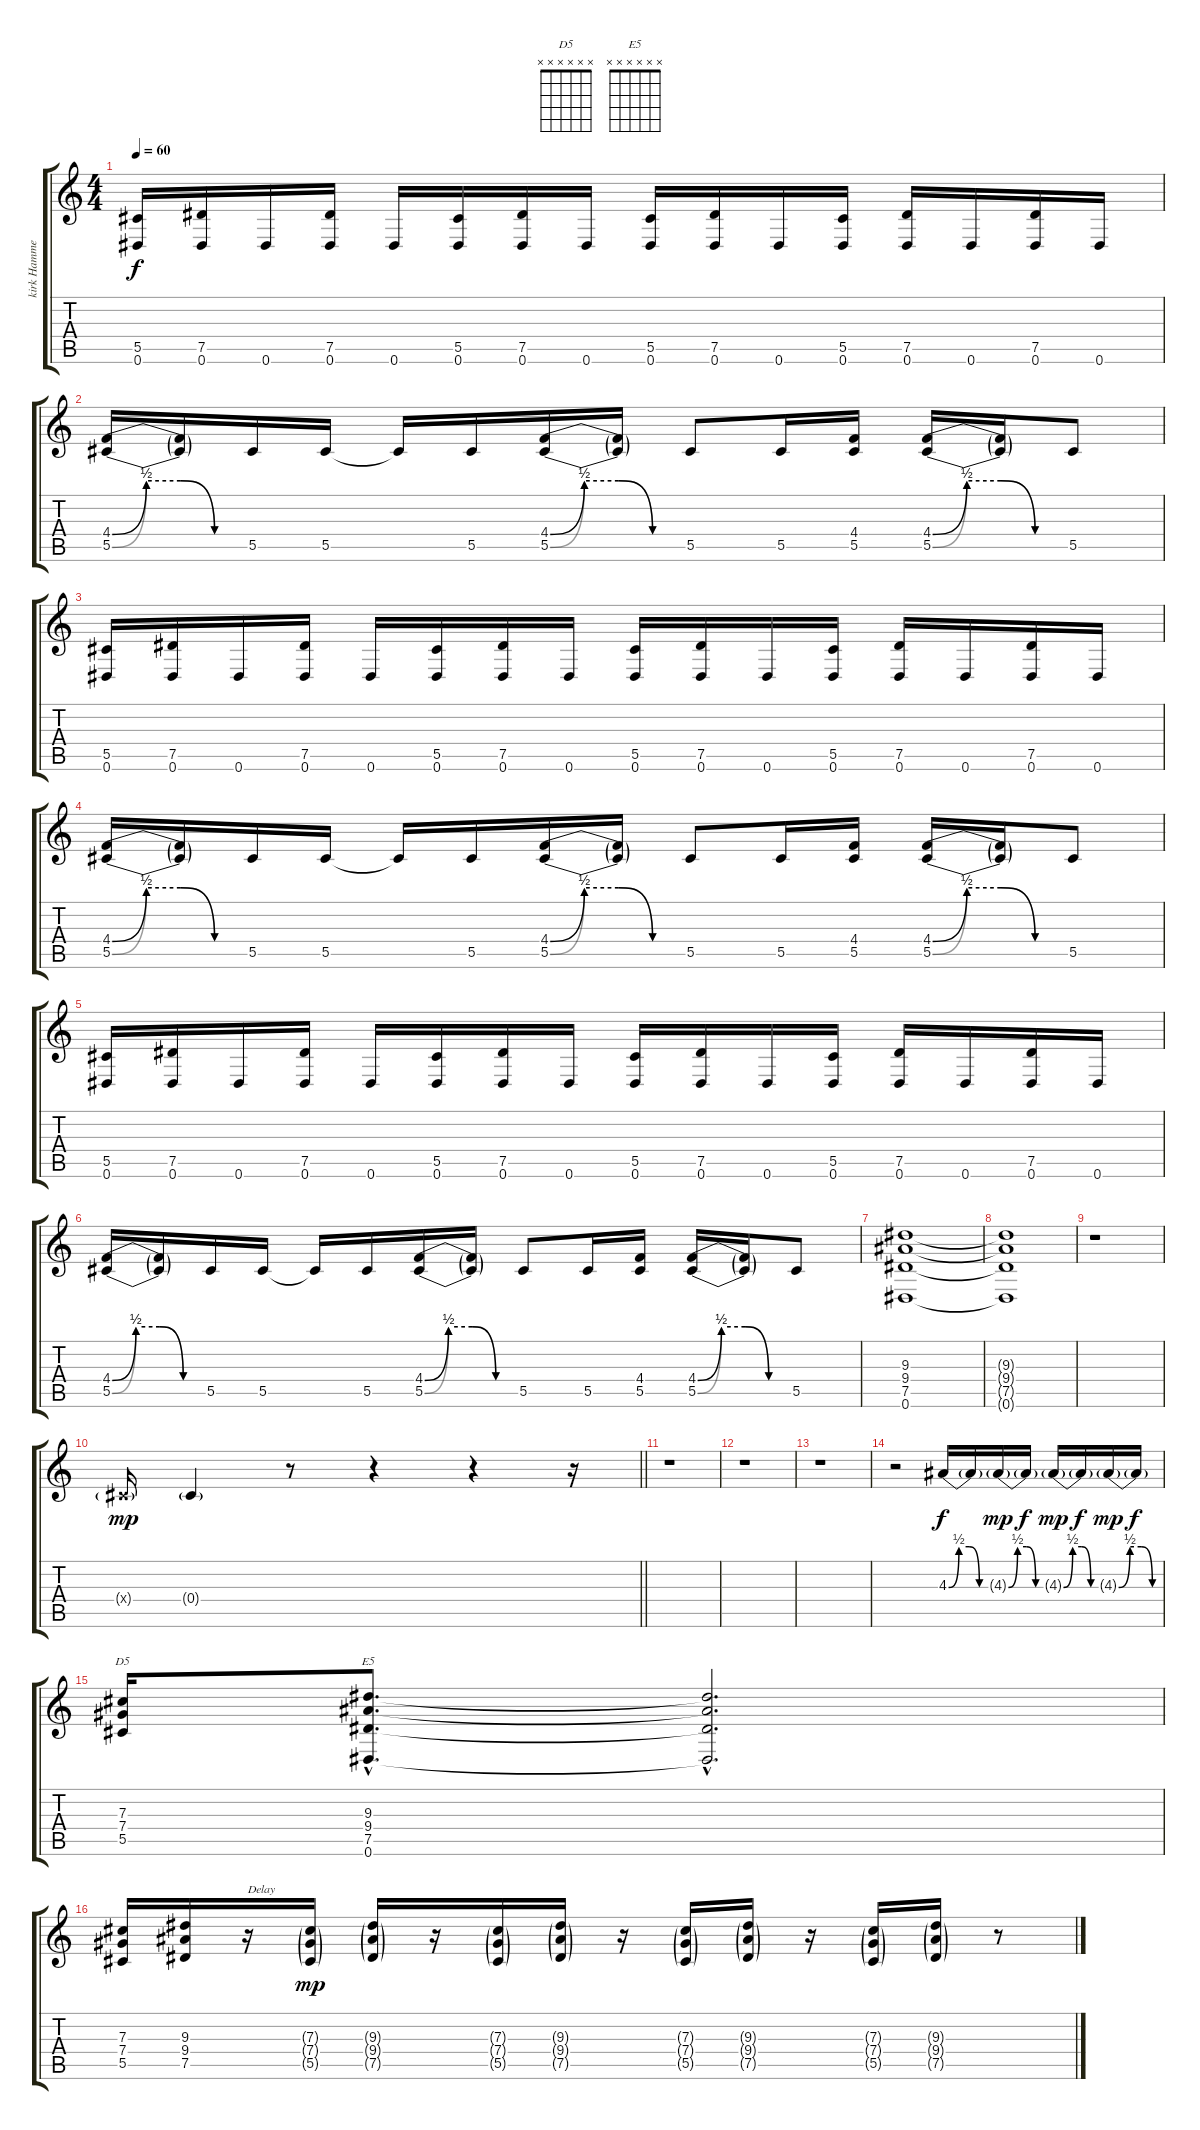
\track ("kirk Hammet" "kirk Hamme") {instrument distortionguitar}
\staff {score tabs}
\tuning (Eb4 Bb3 Gb3 Db3 Ab2 Eb2) {hide}
\chord ("D5" x x x x x x)
\chord ("E5" x x x x x x)
\ts (4 4)
\tempo 60
\clef g2
\ks c
(5.5 0.6).16{dy f} (7.5 0.6).16 0.6.16 (7.5 0.6).16 0.6.16 (5.5 0.6).16 (7.5 0.6).16 0.6.16 (5.5 0.6).16 (7.5 0.6).16 0.6.16 (5.5 0.6).16 (7.5 0.6).16 0.6.16 (7.5 0.6).16 0.6.16 |
(4.4{be (custom 0 0 15 2 30 2 45 0 60 0)} 5.5{be (custom 0 0 15 2 30 2 45 0 60 0)}).16 (4.4{t} 5.5{t}).16 5.5.16 5.5.16 5.5{t}.16 5.5.16 (4.4{be (custom 0 0 15 2 30 2 45 0 60 0)} 5.5{be (custom 0 0 15 2 30 2 45 0 60 0)}).16 (4.4{t} 5.5{t}).16 5.5.8 5.5.16 (4.4 5.5).16 (4.4{be (custom 0 0 15 2 30 2 45 0 60 0)} 5.5{be (custom 0 0 15 2 30 2 45 0 60 0)}).16 (4.4{t} 5.5{t}).16 5.5.8 |
(5.5 0.6).16 (7.5 0.6).16 0.6.16 (7.5 0.6).16 0.6.16 (5.5 0.6).16 (7.5 0.6).16 0.6.16 (5.5 0.6).16 (7.5 0.6).16 0.6.16 (5.5 0.6).16 (7.5 0.6).16 0.6.16 (7.5 0.6).16 0.6.16 |
(4.4{be (custom 0 0 15 2 30 2 45 0 60 0)} 5.5{be (custom 0 0 15 2 30 2 45 0 60 0)}).16 (4.4{t} 5.5{t}).16 5.5.16 5.5.16 5.5{t}.16 5.5.16 (4.4{be (custom 0 0 15 2 30 2 45 0 60 0)} 5.5{be (custom 0 0 15 2 30 2 45 0 60 0)}).16 (4.4{t} 5.5{t}).16 5.5.8 5.5.16 (4.4 5.5).16 (4.4{be (custom 0 0 15 2 30 2 45 0 60 0)} 5.5{be (custom 0 0 15 2 30 2 45 0 60 0)}).16 (4.4{t} 5.5{t}).16 5.5.8 |
(5.5 0.6).16 (7.5 0.6).16 0.6.16 (7.5 0.6).16 0.6.16 (5.5 0.6).16 (7.5 0.6).16 0.6.16 (5.5 0.6).16 (7.5 0.6).16 0.6.16 (5.5 0.6).16 (7.5 0.6).16 0.6.16 (7.5 0.6).16 0.6.16 |
(4.4{be (custom 0 0 15 2 30 2 45 0 60 0)} 5.5{be (custom 0 0 15 2 30 2 45 0 60 0)}).16 (4.4{t} 5.5{t}).16 5.5.16 5.5.16 5.5{t}.16 5.5.16 (4.4{be (custom 0 0 15 2 30 2 45 0 60 0)} 5.5{be (custom 0 0 15 2 30 2 45 0 60 0)}).16 (4.4{t} 5.5{t}).16 5.5.8 5.5.16 (4.4 5.5).16 (4.4{be (custom 0 0 15 2 30 2 45 0 60 0)} 5.5{be (custom 0 0 15 2 30 2 45 0 60 0)}).16 (4.4{t} 5.5{t}).16 5.5.8 |
(9.3 9.4 7.5 0.6).1 |
(9.3{t} 9.4{t} 7.5{t} 0.6{t}).1 |
r.1 |
\barLineRight lightlight
0.4{g x}.16{dy mp} 0.4{g}.4 r.8 r.4 r.4 r.16 |
r.1 |
r.1 |
r.1 |
r.2 4.3{be (custom 0 0 15 2 30 2 45 0 60 0)}.16{dy f} 4.3{t}.16 4.3{be (custom 0 0 15 2 30 2 45 0 60 0) g}.16{dy mp} 4.3{t}.16{dy f} 4.3{be (custom 0 0 15 2 30 2 45 0 60 0) g}.16{dy mp} 4.3{t}.16{dy f} 4.3{be (custom 0 0 15 2 30 2 45 0 60 0) g}.16{dy mp} 4.3{t}.16{dy f} |
(7.3 7.4 5.5).16{ch "D5"} (9.3{hac} 9.4{hac} 7.5{hac} 0.6{hac}).8{d ch "E5"} (9.3{hac t} 9.4{hac t} 7.5{hac t} 0.6{hac t}).2{d} |
(7.3 7.4 5.5).16 (9.3 9.4 7.5).16 r.16{txt "Delay"} (7.3{g} 7.4{g} 5.5{g}).16{dy mp volume 15} (9.3{g} 9.4{g} 7.5{g}).16 r.16 (7.3{g} 7.4{g} 5.5{g}).16{volume 11} (9.3{g} 9.4{g} 7.5{g}).16 r.16 (7.3{g} 7.4{g} 5.5{g}).16{volume 8} (9.3{g} 9.4{g} 7.5{g}).16 r.16 (7.3{g} 7.4{g} 5.5{g}).16{volume 4} (9.3{g} 9.4{g} 7.5{g}).16 r.8
